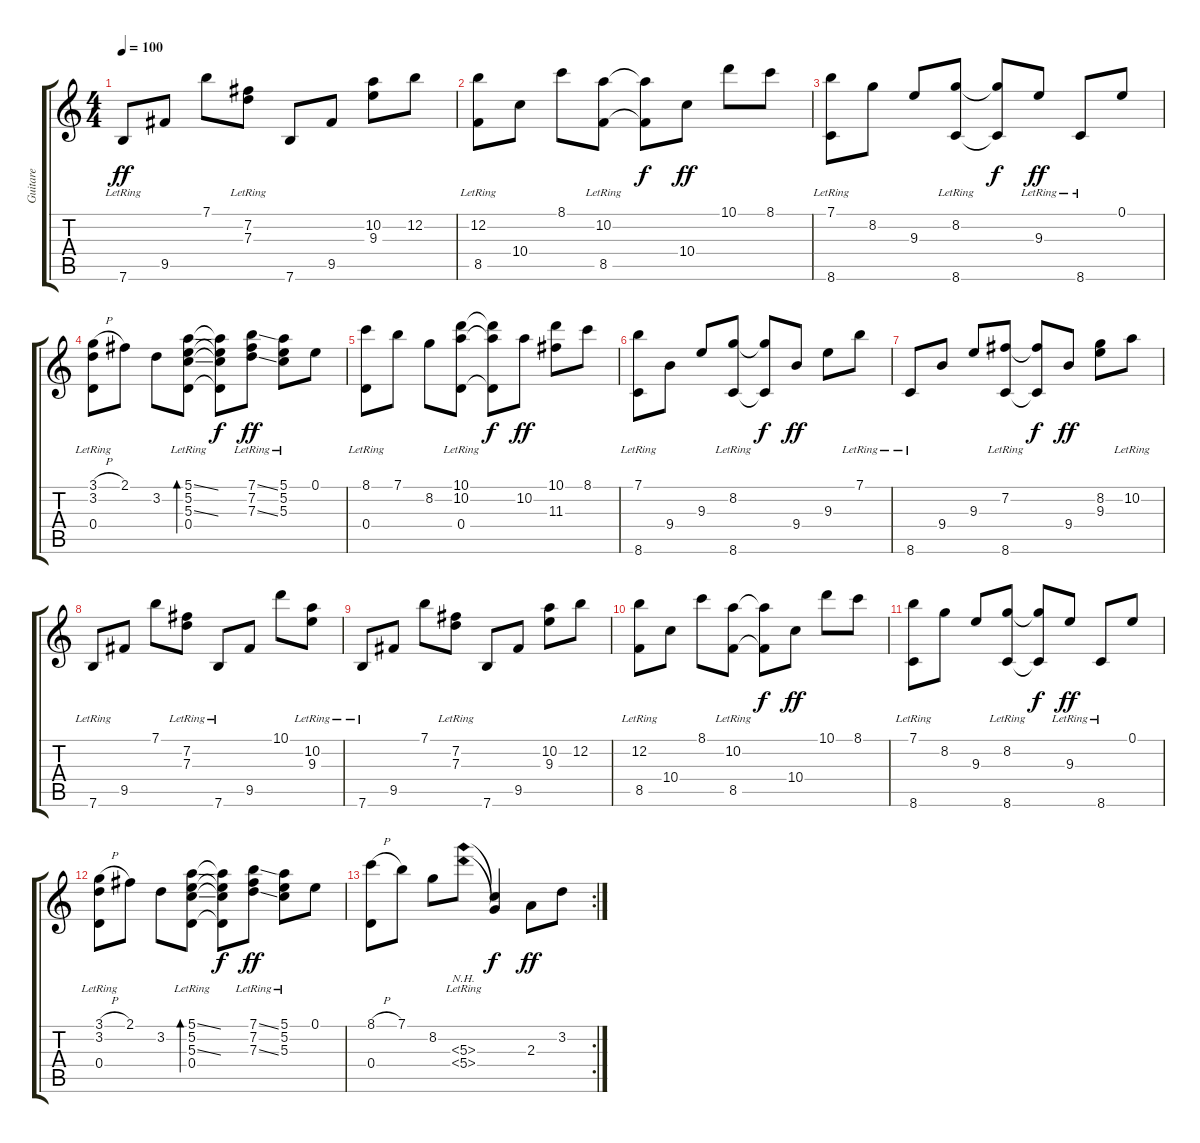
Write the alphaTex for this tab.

\track ("Guitare" "Guitare") {instrument acousticguitarnylon}
\staff {score tabs}
\tuning (E4 B3 G3 D3 A2 E2) {hide}
\ts (4 4)
\tempo 100
\clef g2
\ks c
7.6{lr}.8{dy ff} 9.5.8 7.1.8 (7.2{lr} 7.3{lr}).8 7.6.8 9.5.8 (10.2 9.3).8 12.2.8 |
(12.2{lr} 8.5{lr}).8 10.4.8 8.1.8 (10.2{lr} 8.5{lr}).8 (10.2{t} 8.5{t}).8{dy f} 10.4.8{dy ff} 10.1.8 8.1.8 |
(7.1 8.6{lr}).8 8.2.8 9.3.8 (8.2{lr} 8.6{lr}).8 (8.2{t} 8.6{t}).8{dy f} 9.3{lr}.8{dy ff} 8.6{lr}.8 0.1.8 |
(3.1{h} 3.2 0.4{lr}).8 2.1.8 3.2.8 (5.1{ss} 5.2 5.3{ss} 0.4{lr}).8{bd 240} (5.1{t} 5.2{t} 5.3{t} 0.4{t}).8{dy f} (7.1{ss} 7.2{lr} 7.3{ss}).8{dy ff} (5.1 5.2 5.3{lr}).8 0.1.8 |
(8.1 0.4{lr}).8 7.1.8 8.2.8 (10.1{lr} 10.2{lr} 0.4{lr}).8 (10.1{t} 10.2{t} 0.4{t}).8{dy f} 10.2.8{dy ff} (10.1 11.3).8 8.1.8 |
(7.1{lr} 8.6{lr}).8 9.4.8 9.3.8 (8.2{lr} 8.6{lr}).8 (8.2{t} 8.6{t}).8{dy f} 9.4.8{dy ff} 9.3.8 7.1{lr}.8 |
8.6{lr}.8 9.4.8 9.3.8 (7.2{lr} 8.6{lr}).8 (7.2{t} 8.6{t}).8{dy f} 9.4.8{dy ff} (8.2 9.3).8 10.2{lr}.8 |
7.6{lr}.8 9.5.8 7.1.8 (7.2{lr} 7.3{lr}).8 7.6{lr}.8 9.5.8 10.1.8 (10.2{lr} 9.3{lr}).8 |
7.6{lr}.8 9.5.8 7.1.8 (7.2{lr} 7.3{lr}).8 7.6.8 9.5.8 (10.2 9.3).8 12.2.8 |
(12.2{lr} 8.5{lr}).8 10.4.8 8.1.8 (10.2{lr} 8.5{lr}).8 (10.2{t} 8.5{t}).8{dy f} 10.4.8{dy ff} 10.1.8 8.1.8 |
(7.1 8.6{lr}).8 8.2.8 9.3.8 (8.2{lr} 8.6{lr}).8 (8.2{t} 8.6{t}).8{dy f} 9.3{lr}.8{dy ff} 8.6{lr}.8 0.1.8 |
(3.1{h} 3.2 0.4{lr}).8 2.1.8 3.2.8 (5.1{ss} 5.2 5.3{ss} 0.4{lr}).8{bd 240} (5.1{t} 5.2{t} 5.3{t} 0.4{t}).8{dy f} (7.1{ss} 7.2{lr} 7.3{ss}).8{dy ff} (5.1 5.2 5.3{lr}).8 0.1.8 |
\rc 2
(8.1{h} 0.4).8 7.1.8 8.2.8 (5.3{nh} 5.4{nh lr}).8 (5.3{t} 5.4{t}).4{dy f} 2.3.8{dy ff} 3.2.8
